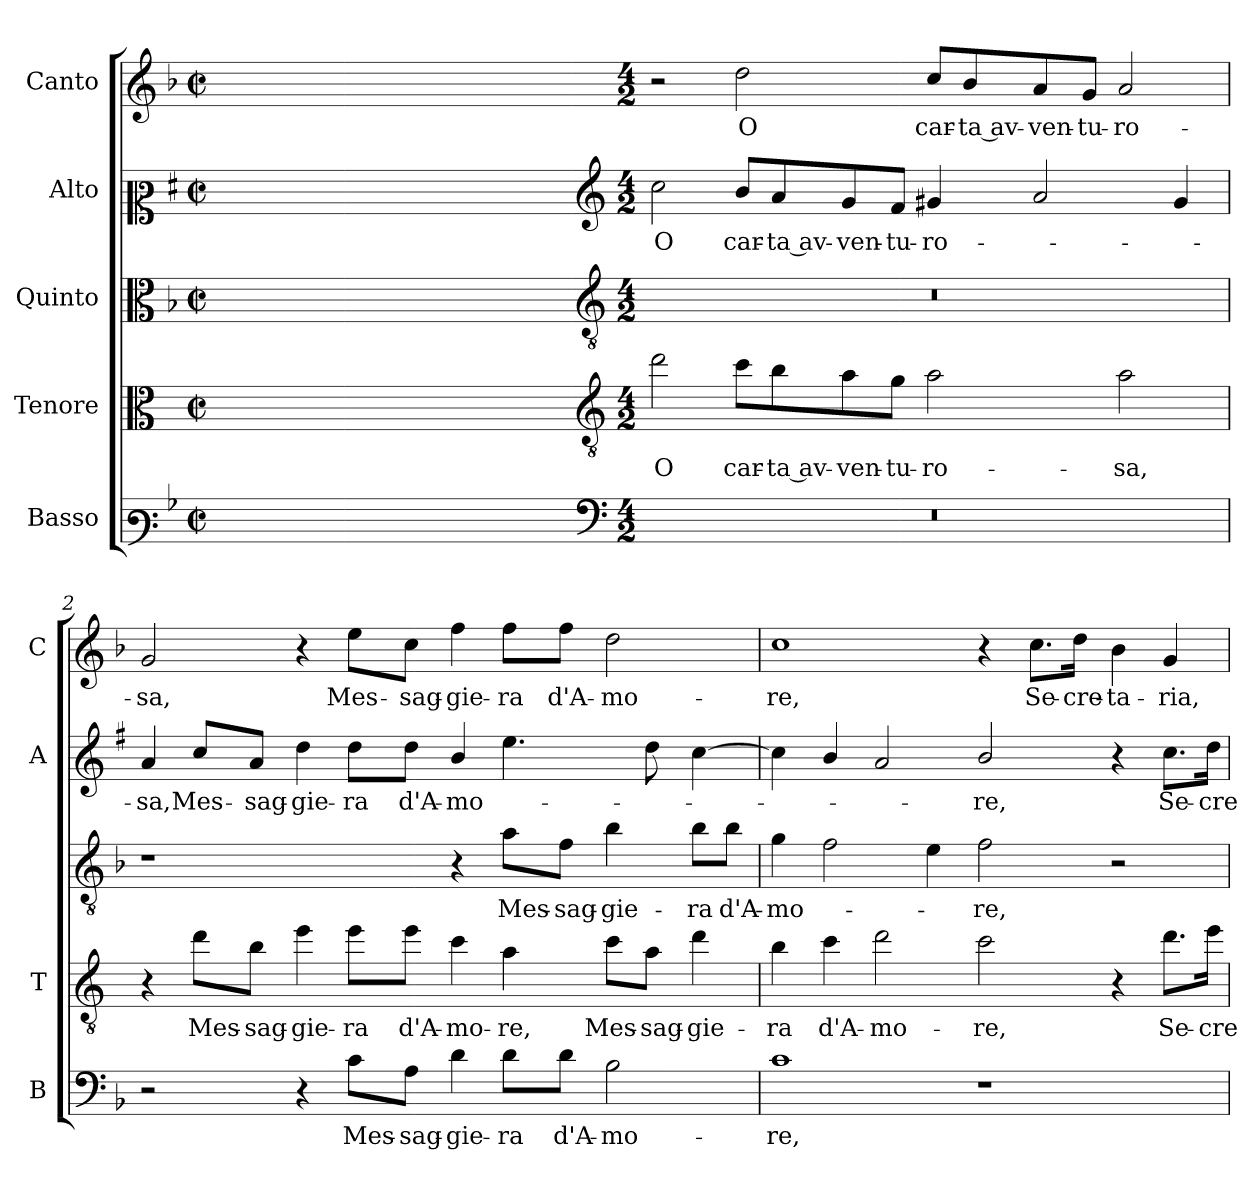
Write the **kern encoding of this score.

**kern	**text	**kern	**text	**kern	**text	**kern	**text	**kern	**text
*part5	*part5	*part4	*part4	*part3	*part3	*part2	*part2	*part1	*part1
*staff5	*staff5	*staff4	*staff4	*staff3	*staff3	*staff2	*staff2	*staff1	*staff1
*I"Basso	*	*I"Tenore	*	*I"Quinto	*	*I"Alto	*	*I"Canto	*
*I'B	*	*I'T	*	*	*	*I'A	*	*I'C	*
*clefF3	*	*clefC3	*	*clefC3	*	*clefC2	*	*clefG2	*
*	*	*ITrd4c7	*	*	*	*ITrd1c2	*	*	*
*k[b-]	*	*k[b-]	*	*k[b-]	*	*k[b-]	*	*k[b-]	*
*F:	*	*F:	*	*F:	*	*F:	*	*F:	*
*M2/2	*	*M2/2	*	*M2/2	*	*M2/2	*	*M2/2	*
*met(c|)	*	*met(c|)	*	*met(c|)	*	*met(c|)	*	*met(c|)	*
=	=	=	=	=	=	=	=	=	=
1ryy	.	1ryy	.	1ryy	.	1ryy	.	1ryy	.
=1X-	=1X-	=1X-	=1X-	=1X-	=1X-	=1X-	=1X-	=1X-	=1X-
4ryy	.	4ryy	.	4ryy	.	4ryy	.	4ryy	.
4ryy	.	4ryy	.	4ryy	.	4ryy	.	4ryy	.
4ryy	.	4ryy	.	4ryy	.	4ryy	.	4ryy	.
4ryy	.	4ryy	.	4ryy	.	4ryy	.	4ryy	.
=1-	=1-	=1-	=1-	=1-	=1-	=1-	=1-	=1-	=1-
*clefF4	*	*clefGv2	*	*clefGv2	*	*clefG2	*	*	*
*M4/2	*	*M4/2	*	*M4/2	*	*M4/2	*	*M4/2	*
!	!	!	!LO:LY:b	!	!	!	!LO:LY:b	!	!
0r	.	2g\	O	0r	.	2b-\	O	2r	.
!	!	!	!LO:LY:b	!	!	!	!LO:LY:b	!	!LO:LY:b
.	.	8f\L	car-	.	.	8a/L	car-	2dd\	O
!	!	!	!LO:LY:b	!	!	!	!LO:LY:b	!	!
.	.	8e\	-ta av-	.	.	8g/	-ta av-	.	.
!	!	!	!LO:LY:b	!	!	!	!LO:LY:b	!	!
.	.	8d\	-ven-	.	.	8f/	-ven-	.	.
!	!	!	!LO:LY:b	!	!	!	!LO:LY:b	!	!
.	.	8c\J	-tu-	.	.	8e/J	-tu-	.	.
!	!	!	!LO:LY:b	!	!	!	!LO:LY:b	!	!LO:LY:b
.	.	2d\	-ro-	.	.	4f#X/	-ro-	8cc/L	car-
!	!	!	!	!	!	!	!	!	!LO:LY:b
.	.	.	.	.	.	.	.	8b-/	-ta av-
!	!	!	!	!	!	!	!	!	!LO:LY:b
.	.	.	.	.	.	2g/	.	8a/	-ven-
!	!	!	!	!	!	!	!	!	!LO:LY:b
.	.	.	.	.	.	.	.	8g/J	-tu-
!	!	!	!LO:LY:b	!	!	!	!	!	!LO:LY:b
.	.	2d\	-sa,	.	.	.	.	2a/	-ro-
.	.	.	.	.	.	4f#/	.	.	.
!!LO:LB:g=z
=2	=2	=2	=2	=2	=2	=2	=2	=2	=2
!	!	!	!	!	!	!	!LO:LY:b	!	!LO:LY:b
2r	.	4r	.	1r	.	4g/	-sa,	2g/	-sa,
!	!	!	!LO:LY:b	!	!	!	!LO:LY:b	!	!
.	.	8g\L	Mes-	.	.	8b-/L	Mes-	.	.
!	!	!	!LO:LY:b	!	!	!	!LO:LY:b	!	!
.	.	8e\J	-sag-	.	.	8g/J	-sag-	.	.
!	!	!	!LO:LY:b	!	!	!	!LO:LY:b	!	!
4r	.	4a\	-gie-	.	.	4cc\	-gie-	4r	.
!	!LO:LY:b	!	!LO:LY:b	!	!	!	!LO:LY:b	!	!LO:LY:b
8c\L	Mes-	8a\L	-ra	.	.	8cc\L	-ra	8ee\L	Mes-
!	!LO:LY:b	!	!LO:LY:b	!	!	!	!LO:LY:b	!	!LO:LY:b
8A\J	-sag-	8a\J	d'A-	.	.	8cc\J	d'A-	8cc\J	-sag-
!	!LO:LY:b	!	!LO:LY:b	!	!	!	!LO:LY:b	!	!LO:LY:b
4d\	-gie-	4f\	-mo-	4r	.	4a/	-mo-	4ff\	-gie-
!	!LO:LY:b	!	!LO:LY:b	!	!LO:LY:b	!	!	!	!LO:LY:b
8d\L	-ra	4d\	-re,	8a\L	Mes-	4.dd\	.	8ff\L	-ra
!	!LO:LY:b	!	!	!	!LO:LY:b	!	!	!	!LO:LY:b
8d\J	d'A-	.	.	8f\J	-sag-	.	.	8ff\J	d'A-
!	!LO:LY:b	!	!LO:LY:b	!	!LO:LY:b	!	!	!	!LO:LY:b
2B-\	-mo-	8f\L	Mes-	4b-\	-gie-	.	.	2dd\	-mo-
!	!	!	!LO:LY:b	!	!	!	!	!	!
.	.	8d\J	-sag-	.	.	8cc\	.	.	.
!	!	!	!LO:LY:b	!	!LO:LY:b	!	!	!	!
.	.	4g\	-gie-	8b-\L	-ra	[4b-\	.	.	.
!	!	!	!	!	!LO:LY:b	!	!	!	!
.	.	.	.	8b-\J	d'A-	.	.	.	.
=3	=3	=3	=3	=3	=3	=3	=3	=3	=3
!	!LO:LY:b	!	!LO:LY:b	!	!LO:LY:b	!	!	!	!LO:LY:b
1c	-re,	4e\	-ra	4g\	-mo-	4b-\]	.	1cc	-re,
!	!	!	!LO:LY:b	!	!	!	!	!	!
.	.	4f\	d'A-	2f\	.	4a/	.	.	.
!	!	!	!LO:LY:b	!	!	!	!	!	!
.	.	2g\	-mo-	.	.	2g/	.	.	.
.	.	.	.	4e\	.	.	.	.	.
!	!	!	!LO:LY:b	!	!LO:LY:b	!	!LO:LY:b	!	!
1r	.	2f\	-re,	2f\	-re,	2a/	-re,	4r	.
!	!	!	!	!	!	!	!	!	!LO:LY:b
.	.	.	.	.	.	.	.	8.cc\L	Se-
!	!	!	!	!	!	!	!	!	!LO:LY:b
.	.	.	.	.	.	.	.	16dd\Jk	-cre-
!	!	!	!	!	!	!	!	!	!LO:LY:b
.	.	4r	.	2r	.	4r	.	4b-\	-ta-
!	!	!	!LO:LY:b	!	!	!	!LO:LY:b	!	!LO:LY:b
.	.	8.g\L	Se-	.	.	8.b-\L	Se-	4g/	-ria,
!	!	!	!LO:LY:b	!	!	!	!LO:LY:b	!	!
.	.	16a\Jk	-cre-	.	.	16cc\Jk	-cre-	.	.
=	=	=	=	=	=	=	=	=	=
*-	*-	*-	*-	*-	*-	*-	*-	*-	*-
